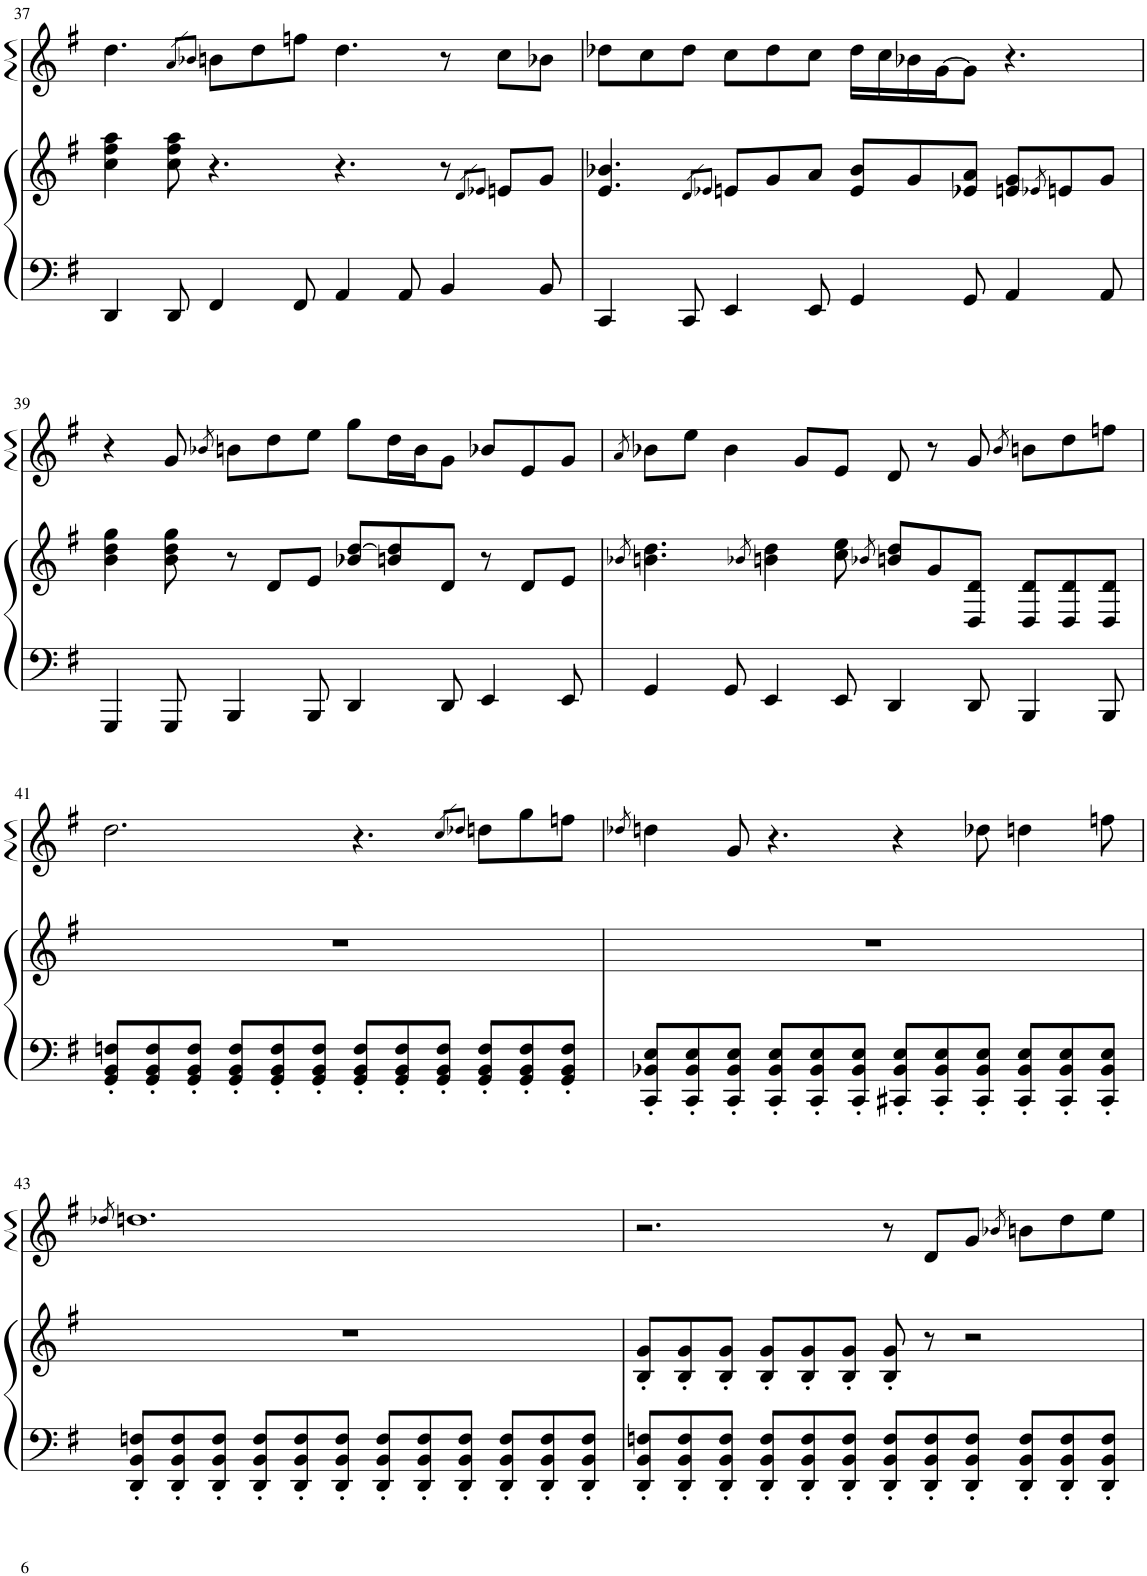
**kern	**kern	**kern
*part2	*part2	*part1
*staff3	*staff2	*staff1
*I"Piano	*	*I"Piano
*I'Pno	*	*I'Pno
!!LO:PB:g=z
*clefF4	*clefG2	*clefG2
*k[f#]	*k[f#]	*k[f#]
*M12/8	*M12/8	*M12/8
=37	=37	=37
4DD/	4cc\ 4ff#\ 4aa\	4.dd\
8DD/	8cc\ 8ff#\ 8aa\	.
.	.	8qa/L
.	.	8qb-X/J
4FF#/	4.r	8bn\L
.	.	8dd\
8FF#/	.	8ffn\J
4AA/	4.r	4.dd\
8AA/	.	.
4BB/	8r	8r
.	8qd/L	.
.	8qe-X/J	.
.	8en/L	8cc\L
8BB/	8g/J	8b-X\J
=38	=38	=38
4CC/	4.e/ 4.b-X/	8dd-X\L
.	.	8cc\
8CC/	.	8dd-\J
.	8qd/L	.
.	8qe-X/J	.
4EE/	8en/L	8cc\L
.	8g/	8dd-\
8EE/	8a/J	8cc\J
4GG/	8e/ 8b-/L	16dd-\LL
.	.	16cc\
.	8g/	16b-X\
.	.	[16g\J
8GG/	8e-X/ 8a/J	8g\J]
4AA/	8en/ 8g/L	4.r
.	8qe-X/	.
.	8en/	.
8AA/	8g/J	.
!!LO:LB:g=z
=39	=39	=39
4GGG/	4b\ 4dd\ 4gg\	4r
8GGG/	8b\ 8dd\ 8gg\	8g/
.	.	8qb-X/
4BBB/	8r	8bn\L
.	8d/L	8dd\
8BBB/	8e/J	8ee\J
4DD/	8b-X/ [8dd/L	8gg\L
.	8bn/ 8dd/]	16dd\L
.	.	16b\J
8DD/	8d/J	8g\J
4EE/	8r	8b-X/L
.	8d/L	8e/
8EE/	8e/J	8g/J
=40	=40	=40
.	8qb-X/	8qa/
4GG/	4.bn\ 4.dd\	8b-X\L
.	.	8ee\J
8GG/	.	4b-\
.	8qb-X/	.
4EE/	4bn\ 4dd\	.
.	.	8g/L
8EE/	8cc\ 8ee\	8e/J
.	8qb-X/	.
4DD/	8bn/ 8dd/L	8d/
.	8g/	8r
8DD/	8D/ 8d/J	8g/
.	.	8qb-/
4BBB/	8D/ 8d/L	8bn\L
.	8D/ 8d/	8dd\
8BBB/	8D/ 8d/J	8ffn\J
!!LO:LB:g=z
=41	=41	=41
8GG/' 8BB/' 8Fn/'L	1.r	2.dd\
8GG/' 8BB/' 8F/'	.	.
8GG/' 8BB/' 8F/'J	.	.
8GG/' 8BB/' 8F/'L	.	.
8GG/' 8BB/' 8F/'	.	.
8GG/' 8BB/' 8F/'J	.	.
8GG/' 8BB/' 8F/'L	.	4.r
8GG/' 8BB/' 8F/'	.	.
8GG/' 8BB/' 8F/'J	.	.
.	.	8qcc/L
.	.	8qdd-X/J
8GG/' 8BB/' 8F/'L	.	8ddn\L
8GG/' 8BB/' 8F/'	.	8gg\
8GG/' 8BB/' 8F/'J	.	8ffn\J
=42	=42	=42
.	.	8qdd-X/
8CC/' 8BB-X/' 8E/'L	1.r	4ddn\
8CC/' 8BB-/' 8E/'	.	.
8CC/' 8BB-/' 8E/'J	.	8g/
8CC/' 8BB-/' 8E/'L	.	4.r
8CC/' 8BB-/' 8E/'	.	.
8CC/' 8BB-/' 8E/'J	.	.
8CC#X/' 8BB-/' 8E/'L	.	4r
8CC#/' 8BB-/' 8E/'	.	.
8CC#/' 8BB-/' 8E/'J	.	8dd-X\
8CC#/' 8BB-/' 8E/'L	.	4ddn\
8CC#/' 8BB-/' 8E/'	.	.
8CC#/' 8BB-/' 8E/'J	.	8ffn\
!!LO:LB:g=z
=43	=43	=43
.	.	8qdd-X/
8DD/' 8BB/' 8Fn/'L	1.r	1.ddn
8DD/' 8BB/' 8F/'	.	.
8DD/' 8BB/' 8F/'J	.	.
8DD/' 8BB/' 8F/'L	.	.
8DD/' 8BB/' 8F/'	.	.
8DD/' 8BB/' 8F/'J	.	.
8DD/' 8BB/' 8F/'L	.	.
8DD/' 8BB/' 8F/'	.	.
8DD/' 8BB/' 8F/'J	.	.
8DD/' 8BB/' 8F/'L	.	.
8DD/' 8BB/' 8F/'	.	.
8DD/' 8BB/' 8F/'J	.	.
=44	=44	=44
8DD/' 8BB/' 8Fn/'L	8B/' 8g/'L	2.r
8DD/' 8BB/' 8F/'	8B/' 8g/'	.
8DD/' 8BB/' 8F/'J	8B/' 8g/'J	.
8DD/' 8BB/' 8F/'L	8B/' 8g/'L	.
8DD/' 8BB/' 8F/'	8B/' 8g/'	.
8DD/' 8BB/' 8F/'J	8B/' 8g/'J	.
8DD/' 8BB/' 8F/'L	8B/' 8g/'	8r
8DD/' 8BB/' 8F/'	8r	8d/L
8DD/' 8BB/' 8F/'J	2r	8g/J
.	.	8qb-X/
8DD/' 8BB/' 8F/'L	.	8bn\L
8DD/' 8BB/' 8F/'	.	8dd\
8DD/' 8BB/' 8F/'J	.	8ee\J
=	=	=
*-	*-	*-
